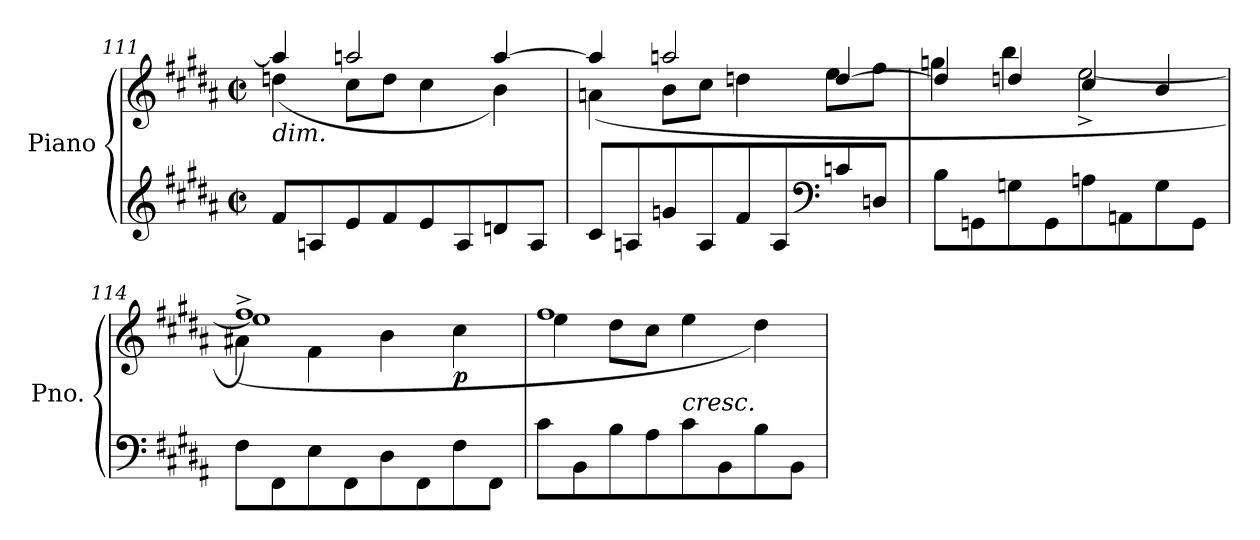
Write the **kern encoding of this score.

**kern	**kern	**dynam
*part1	*part1	*part1
*staff2	*staff1	*staff1/2
*I"Piano	*	*
*I'Pno.	*	*
*clefG2	*clefG2	*
*k[f#c#g#d#a#]	*k[f#c#g#d#a#]	*
*M2/2	*M2/2	*
*met(c|)	*met(c|)	*
=111	=111	=111
*	*^	*
!	!LO:TX:b:i:t=dim.	!	!
8f#/L	4aa/]	(<4ddn\	.
8An/	.	.	.
8e/	2aan/	8cc#\L	.
8f#/	.	8dd\J	.
8e/	.	4cc#\	.
8A/	.	.	.
8dn/	[4aa/	4b\)	.
8A/J	.	.	.
=112	=112	=112	=112
8c#/L	4aa/]	(>4an\	.
8An/	.	.	.
8gn/	2aan/	8b\L	.
8A/	.	8cc#\J	.
8f#/	.	4ddn\	.
8A/	.	.	.
*clefF4	*	*	*
8cn/	[4dd/	8ee\L	.
8Dn/J	.	8ff#\J	.
=113	=113	=113	=113
8B\L	4dd/]	4ggn\	.
8GGn\	.	.	.
8Gn\	4ddn/	4bb\	.
8GG\	.	.	.
8An\	4cc#/	[2ee^\	.
8AAn\	.	.	.
8G\	4b/	.	.
8GG\J	.	.	.
!!LO:PB:g=z
=114	=114	=114	=114
*	*	*^	*
8F#\L	1ff#^)	(<4a#X\	1ee]	.
8FF#\	.	.	.	.
8E\	.	4f#\	.	.
8FF#\	.	.	.	.
8D#\	.	4b\	.	.
8FF#\	.	.	.	.
!	!	!	!	!LO:DY:b
8F#\	.	4cc#\	.	p
8FF#\J	.	.	.	.
*	*	*v	*v	*
=115	=115	=115	=115
8c#\L	1ff#	4ee\	.
8BB\	.	.	.
8B\	.	8dd#\L	.
8A#\	.	8cc#\J	.
!LO:TX:a:i:t=cresc.	!	!	!
8c#\	.	4ee\	.
8BB\	.	.	.
8B\	.	4dd#\)	.
8BB\J	.	.	.
*	*v	*v	*
=	=	=
*-	*-	*-
